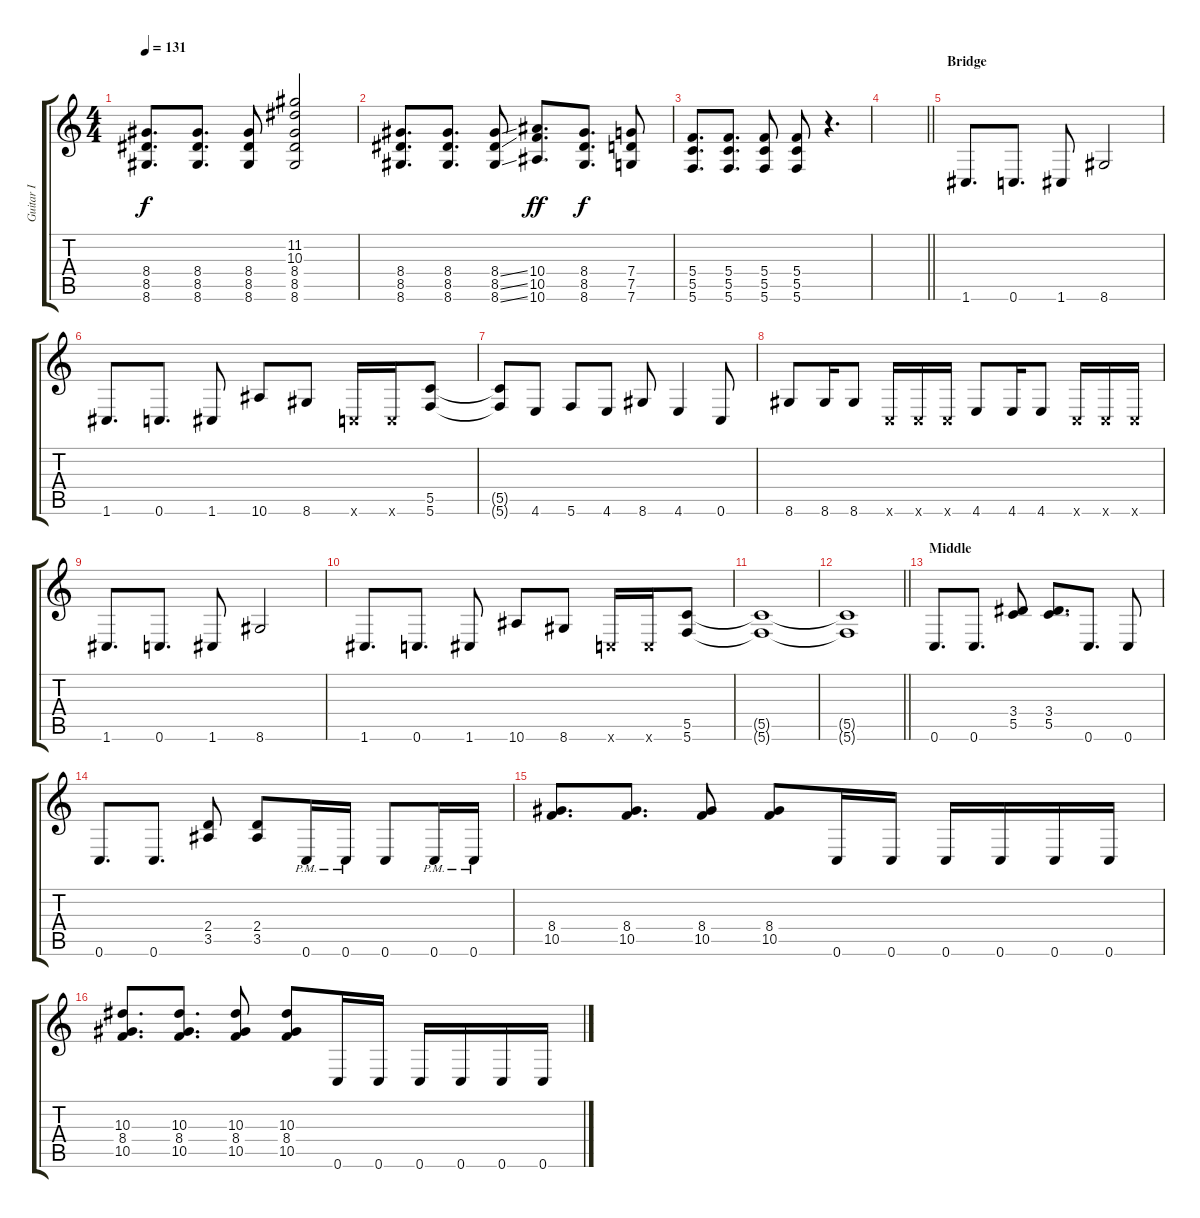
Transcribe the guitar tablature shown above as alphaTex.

\track ("Guitar I" "Guitar I") {instrument overdrivenguitar}
\staff {score tabs}
\tuning (D4 A3 F3 C3 G2 C2) {hide}
\ts (4 4)
\tempo 131
\clef g2
\ks c
(8.4 8.5 8.6).8{d dy f} (8.4 8.5 8.6).8{d} (8.4 8.5 8.6).8 (11.2 10.3 8.4 8.5 8.6).2 |
(8.4 8.5 8.6).8{d} (8.4 8.5 8.6).8{d} (8.4{ss} 8.5{ss} 8.6{ss}).8 (10.4 10.5 10.6).8{d dy ff} (8.4 8.5 8.6).8{d dy f} (7.4 7.5 7.6).8 |
(5.4 5.5 5.6).8{d} (5.4 5.5 5.6).8{d} (5.4 5.5 5.6).8 (5.4 5.5 5.6).8 r.4{d} |
\barLineRight lightlight
|
\section ("" "Bridge")
1.6.8{d} 0.6.8{d} 1.6.8 8.6.2 |
1.6.8{d} 0.6.8{d} 1.6.8 10.6.8 8.6.8 0.6{x}.16 0.6{x}.16 (5.5 5.6).8 |
(5.5{t} 5.6{t}).8 4.6.8 5.6.8 4.6.8 8.6.8 4.6.4 0.6.8 |
8.6.8 8.6.16 8.6.8 0.6{x}.16 0.6{x}.16 0.6{x}.16 4.6.8 4.6.16 4.6.8 0.6{x}.16 0.6{x}.16 0.6{x}.16 |
1.6.8{d} 0.6.8{d} 1.6.8 8.6.2 |
1.6.8{d} 0.6.8{d} 1.6.8 10.6.8 8.6.8 0.6{x}.16 0.6{x}.16 (5.5 5.6).8 |
(5.5{t} 5.6{t}).1 |
\barLineRight lightlight
(5.5{t} 5.6{t}).1 |
\section ("" "Middle")
0.6.8{d} 0.6.8{d} (3.4 5.5).8 (3.4 5.5).8{d} 0.6.8{d} 0.6.8 |
0.6.8{d} 0.6.8{d} (2.4 3.5).8 (2.4 3.5).8 0.6{pm}.16 0.6{pm}.16 0.6.8 0.6{pm}.16 0.6{pm}.16 |
(8.4 10.5).8{d} (8.4 10.5).8{d} (8.4 10.5).8 (8.4 10.5).8 0.6.16 0.6.16 0.6.16 0.6.16 0.6.16 0.6.16 |
(10.3 8.4 10.5).8{d} (10.3 8.4 10.5).8{d} (10.3 8.4 10.5).8 (10.3 8.4 10.5).8 0.6.16 0.6.16 0.6.16 0.6.16 0.6.16 0.6.16
